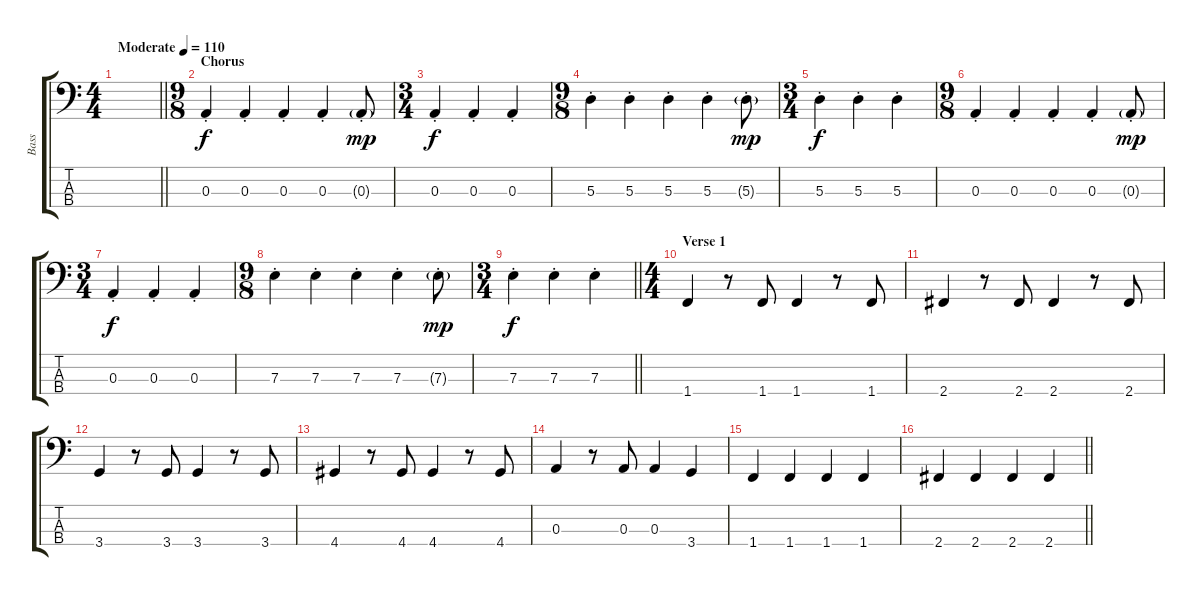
\track ("Bass" "Bass") {instrument electricbassfinger}
\staff {score tabs}
\tuning (G2 D2 A1 E1) {hide}
\ts (4 4)
\tempo (110 "Moderate")
\clef f4
\barLineRight lightlight
\ks c
|
\ts (9 8)
\section ("" "Chorus")
0.3{st}.4 0.3{st}.4 0.3{st}.4 0.3{st}.4 0.3{g st}.8{dy mp} |
\ts (3 4)
0.3{st}.4{dy f} 0.3{st}.4 0.3{st}.4 |
\ts (9 8)
5.3{st}.4 5.3{st}.4 5.3{st}.4 5.3{st}.4 5.3{g st}.8{dy mp} |
\ts (3 4)
5.3{st}.4{dy f} 5.3{st}.4 5.3{st}.4 |
\ts (9 8)
0.3{st}.4 0.3{st}.4 0.3{st}.4 0.3{st}.4 0.3{g st}.8{dy mp} |
\ts (3 4)
0.3{st}.4{dy f} 0.3{st}.4 0.3{st}.4 |
\ts (9 8)
7.3{st}.4 7.3{st}.4 7.3{st}.4 7.3{st}.4 7.3{g st}.8{dy mp} |
\ts (3 4)
\barLineRight lightlight
7.3{st}.4{dy f} 7.3{st}.4 7.3{st}.4 |
\ts (4 4)
\section ("" "Verse 1")
1.4.4 r.8 1.4.8 1.4.4 r.8 1.4.8 |
2.4.4 r.8 2.4.8 2.4.4 r.8 2.4.8 |
3.4.4 r.8 3.4.8 3.4.4 r.8 3.4.8 |
4.4.4 r.8 4.4.8 4.4.4 r.8 4.4.8 |
0.3.4 r.8 0.3.8 0.3.4 3.4.4 |
1.4.4 1.4.4 1.4.4 1.4.4 |
\barLineRight lightlight
2.4.4 2.4.4 2.4.4 2.4.4
